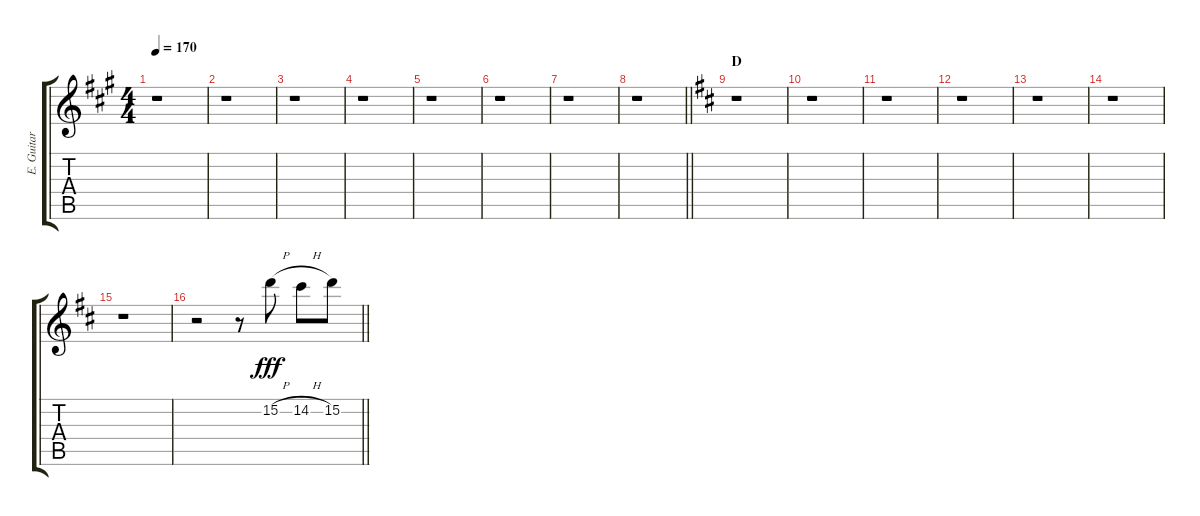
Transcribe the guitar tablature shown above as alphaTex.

\track ("E. Guitar III" "E. Guitar ") {instrument overdrivenguitar}
\staff {score tabs}
\tuning (E4 B3 G3 D3 A2 E2) {hide}
\ts (4 4)
\tempo 170
\clef g2
\ks a
r.1{dy fff} |
r.1 |
r.1 |
r.1 |
r.1 |
r.1 |
r.1 |
\barLineRight lightlight
r.1 |
\section ("" "D")
\ks d
r.1 |
r.1 |
r.1 |
r.1 |
r.1 |
r.1 |
r.1 |
\barLineRight lightlight
r.2 r.8 15.2{h}.8 14.2{h}.8 15.2.8
